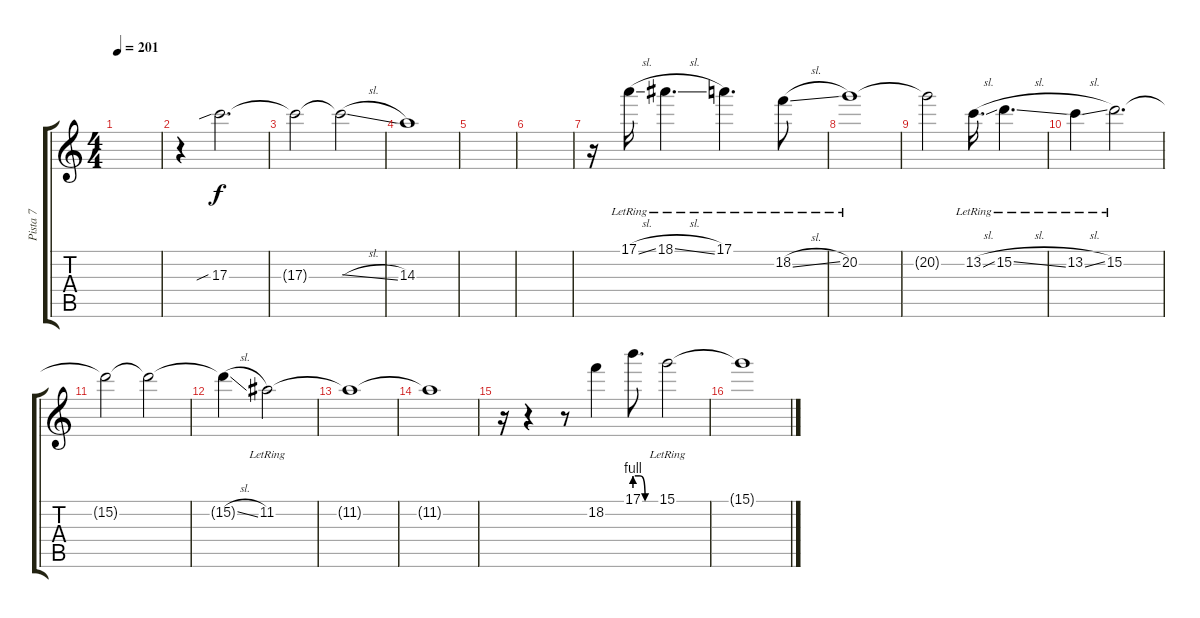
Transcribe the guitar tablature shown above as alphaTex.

\track ("Pista 7" "Pista 7") {solo instrument overdrivenguitar}
\staff {score tabs}
\tuning (E4 B3 G3 D3 A2 E2) {hide}
\ts (4 4)
\tempo 201
\clef g2
\ks c
|
r.4 17.3{sib}.2{d} |
17.3{t}.2 17.3{sl t}.2 |
14.3.1 |
|
|
r.16 17.1{sl lr}.16 18.1{sl lr}.4{d} 17.1{lr}.4{d} 18.2{sl lr}.8 |
20.2{lr}.1 |
20.2{t}.2 13.2{sl lr}.16{d} 15.2{sl lr}.4{d} |
13.2{sl lr}.4 15.2{lr}.2{d} |
15.2{t}.2 15.2{t}.2 |
15.2{sl t}.4 11.2{lr}.2 |
11.2{t}.1 |
11.2{t}.1 |
r.16 r.4 r.8 18.2.4 17.1{be (custom 0 4 15 4 30 0 60 0)}.8{d} 15.1{lr}.2 |
15.1{t}.1
